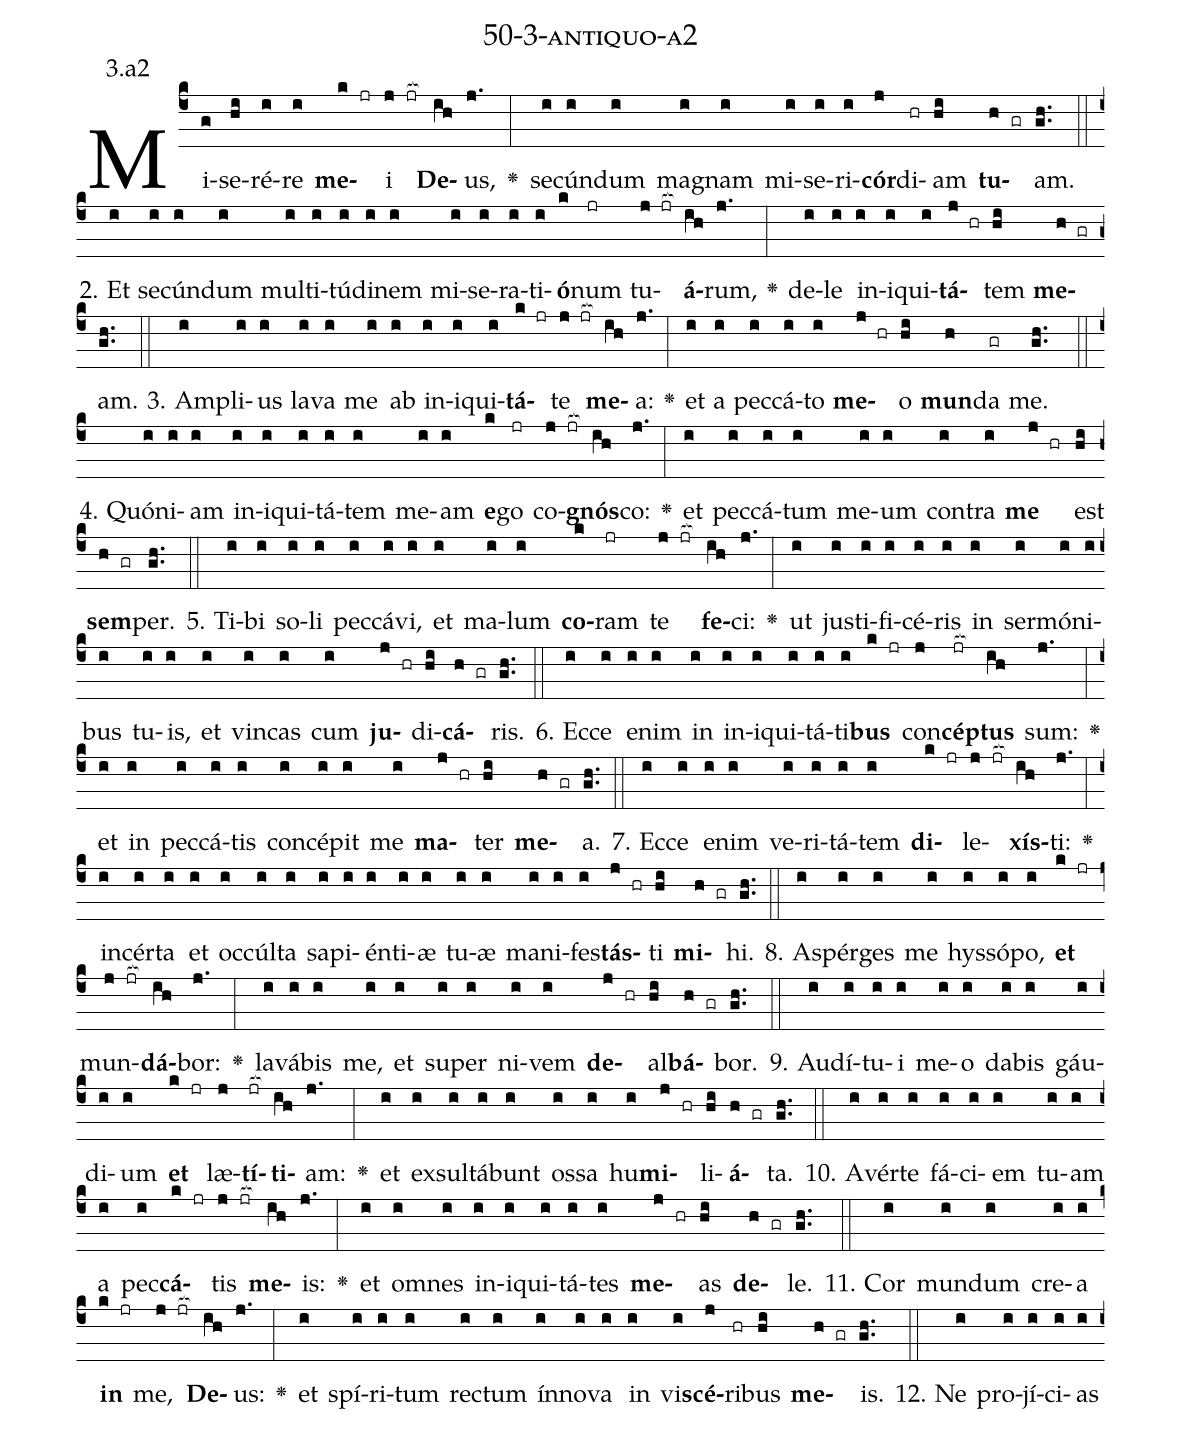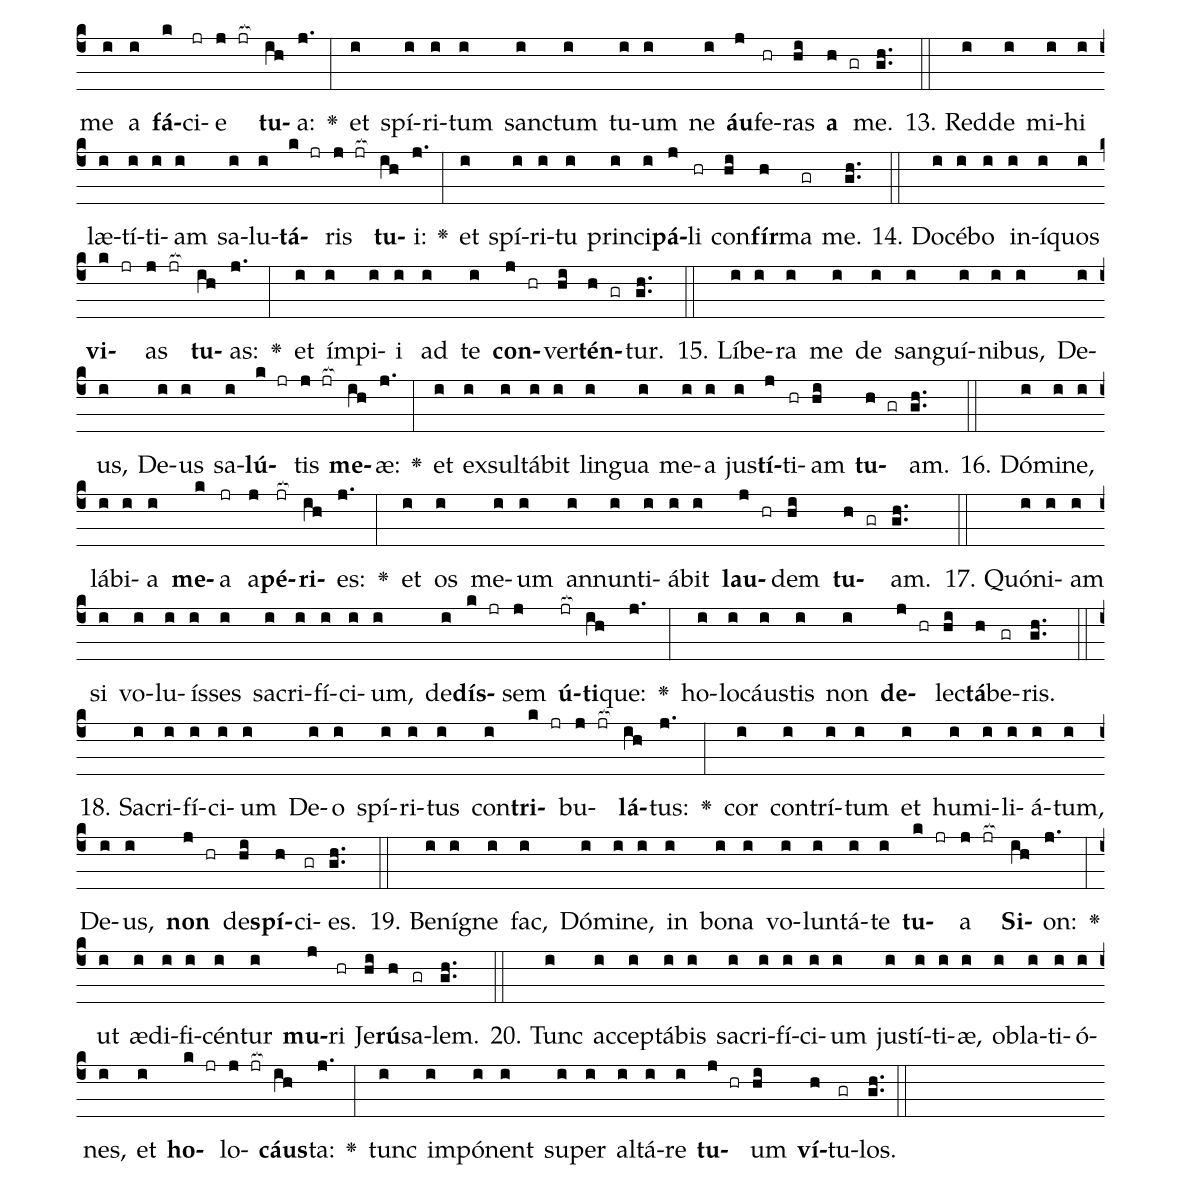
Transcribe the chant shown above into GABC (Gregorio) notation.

name: 50-3-antiquo-a2;
annotation: 3.a2;
%%
(c4)Mi(g)se(hi)ré(i)re(i) <b>me</b>(k jr)i(j jr[ocb:1{]) <b>De</b>(ih[ocb:0}])us,(j.) <v>\greheightstar</v>(:) se(i)cún(i)dum(i) ma(i)gnam(i) mi(i)se(i)ri(i)<b>cór</b>(j)di(hr)am(hi) <b>tu</b>(h gr)am.(gh..) (::)
2. Et(i) se(i)cún(i)dum(i) mul(i)ti(i)tú(i)di(i)nem(i) mi(i)se(i)ra(i)ti(i)<b>ó</b>(k)num(jr) tu(j jr[ocb:1{])<b>á</b>(ih[ocb:0}])rum,(j.) <v>\greheightstar</v>(:) de(i)le(i) in(i)i(i)qui(i)<b>tá</b>(j hr)tem(hi) <b>me</b>(h gr)am.(gh..) (::)
3. Am(i)pli(i)us(i) la(i)va(i) me(i) ab(i) in(i)i(i)qui(i)<b>tá</b>(k jr)te(j jr[ocb:1{]) <b>me</b>(ih[ocb:0}])a:(j.) <v>\greheightstar</v>(:) et(i) a(i) pec(i)cá(i)to(i) <b>me</b>(j hr)o(hi) <b>mun</b>(h)da(gr) me.(gh..) (::)
4. Quón(i)i(i)am(i) in(i)i(i)qui(i)tá(i)tem(i) me(i)am(i) <b>e</b>(k)go(jr) co(j jr[ocb:1{])<b>gnós</b>(ih[ocb:0}])co:(j.) <v>\greheightstar</v>(:) et(i) pec(i)cá(i)tum(i) me(i)um(i) con(i)tra(i) <b>me</b>(j hr) est(hi) <b>sem</b>(h gr)per.(gh..) (::)
5. Ti(i)bi(i) so(i)li(i) pec(i)cá(i)vi,(i) et(i) ma(i)lum(i) <b>co</b>(k)ram(jr) te(j jr[ocb:1{]) <b>fe</b>(ih[ocb:0}])ci:(j.) <v>\greheightstar</v>(:) ut(i) jus(i)ti(i)fi(i)cé(i)ris(i) in(i) ser(i)mó(i)ni(i)bus(i) tu(i)is,(i) et(i) vin(i)cas(i) cum(i) <b>ju</b>(j hr)di(hi)<b>cá</b>(h gr)ris.(gh..) (::)
6. Ec(i)ce(i) e(i)nim(i) in(i) in(i)i(i)qui(i)tá(i)ti(i)<b>bus</b>(k jr) con(j)<b>cép</b>(jr[ocb:1{])<b>tus</b>(ih[ocb:0}]) sum:(j.) <v>\greheightstar</v>(:) et(i) in(i) pec(i)cá(i)tis(i) con(i)cé(i)pit(i) me(i) <b>ma</b>(j hr)ter(hi) <b>me</b>(h gr)a.(gh..) (::)
7. Ec(i)ce(i) e(i)nim(i) ve(i)ri(i)tá(i)tem(i) <b>di</b>(k jr)le(j jr[ocb:1{])<b>xís</b>(ih[ocb:0}])ti:(j.) <v>\greheightstar</v>(:) in(i)cér(i)ta(i) et(i) oc(i)cúl(i)ta(i) sa(i)pi(i)én(i)ti(i)æ(i) tu(i)æ(i) ma(i)ni(i)fes(i)<b>tás</b>(j hr)ti(hi) <b>mi</b>(h gr)hi.(gh..) (::)
8. A(i)spér(i)ges(i) me(i) hys(i)só(i)po,(i) <b>et</b>(k jr) mun(j jr[ocb:1{])<b>dá</b>(ih[ocb:0}])bor:(j.) <v>\greheightstar</v>(:) la(i)vá(i)bis(i) me,(i) et(i) su(i)per(i) ni(i)vem(i) <b>de</b>(j hr)al(hi)<b>bá</b>(h gr)bor.(gh..) (::)
9. Au(i)dí(i)tu(i)i(i) me(i)o(i) da(i)bis(i) gáu(i)di(i)um(i) <b>et</b>(k jr) læ(j)<b>tí</b>(jr[ocb:1{])<b>ti</b>(ih[ocb:0}])am:(j.) <v>\greheightstar</v>(:) et(i) ex(i)sul(i)tá(i)bunt(i) os(i)sa(i) hu(i)<b>mi</b>(j hr)li(hi)<b>á</b>(h gr)ta.(gh..) (::)
10. A(i)vér(i)te(i) fá(i)ci(i)em(i) tu(i)am(i) a(i) pec(i)<b>cá</b>(k jr)tis(j jr[ocb:1{]) <b>me</b>(ih[ocb:0}])is:(j.) <v>\greheightstar</v>(:) et(i) om(i)nes(i) in(i)i(i)qui(i)tá(i)tes(i) <b>me</b>(j hr)as(hi) <b>de</b>(h gr)le.(gh..) (::)
11. Cor(i) mun(i)dum(i) cre(i)a(i) <b>in</b>(k jr) me,(j jr[ocb:1{]) <b>De</b>(ih[ocb:0}])us:(j.) <v>\greheightstar</v>(:) et(i) spí(i)ri(i)tum(i) rec(i)tum(i) ín(i)no(i)va(i) in(i) vi(i)<b>scé</b>(j)ri(hr)bus(hi) <b>me</b>(h gr)is.(gh..) (::)
12. Ne(i) pro(i)jí(i)ci(i)as(i) me(i) a(i) <b>fá</b>(k)ci(jr)e(j jr[ocb:1{]) <b>tu</b>(ih[ocb:0}])a:(j.) <v>\greheightstar</v>(:) et(i) spí(i)ri(i)tum(i) sanc(i)tum(i) tu(i)um(i) ne(i) <b>áu</b>(j)fe(hr)ras(hi) <b>a</b>(h gr) me.(gh..) (::)
13. Red(i)de(i) mi(i)hi(i) læ(i)tí(i)ti(i)am(i) sa(i)lu(i)<b>tá</b>(k jr)ris(j jr[ocb:1{]) <b>tu</b>(ih[ocb:0}])i:(j.) <v>\greheightstar</v>(:) et(i) spí(i)ri(i)tu(i) prin(i)ci(i)<b>pá</b>(j)li(hr) con(hi)<b>fír</b>(h)ma(gr) me.(gh..) (::)
14. Do(i)cé(i)bo(i) in(i)í(i)quos(i) <b>vi</b>(k jr)as(j jr[ocb:1{]) <b>tu</b>(ih[ocb:0}])as:(j.) <v>\greheightstar</v>(:) et(i) ím(i)pi(i)i(i) ad(i) te(i) <b>con</b>(j hr)ver(hi)<b>tén</b>(h gr)tur.(gh..) (::)
15. Lí(i)be(i)ra(i) me(i) de(i) san(i)guí(i)ni(i)bus,(i) De(i)us,(i) De(i)us(i) sa(i)<b>lú</b>(k jr)tis(j jr[ocb:1{]) <b>me</b>(ih[ocb:0}])æ:(j.) <v>\greheightstar</v>(:) et(i) ex(i)sul(i)tá(i)bit(i) lin(i)gua(i) me(i)a(i) jus(i)<b>tí</b>(j)ti(hr)am(hi) <b>tu</b>(h gr)am.(gh..) (::)
16. Dó(i)mi(i)ne,(i) lá(i)bi(i)a(i) <b>me</b>(k)a(jr) a(j)<b>pé</b>(jr[ocb:1{])<b>ri</b>(ih[ocb:0}])es:(j.) <v>\greheightstar</v>(:) et(i) os(i) me(i)um(i) an(i)nun(i)ti(i)á(i)bit(i) <b>lau</b>(j hr)dem(hi) <b>tu</b>(h gr)am.(gh..) (::)
17. Quón(i)i(i)am(i) si(i) vo(i)lu(i)ís(i)ses(i) sa(i)cri(i)fí(i)ci(i)um,(i) de(i)<b>dís</b>(k jr)sem(j) <b>ú</b>(jr[ocb:1{])<b>ti</b>(ih[ocb:0}])que:(j.) <v>\greheightstar</v>(:) ho(i)lo(i)cáus(i)tis(i) non(i) <b>de</b>(j hr)lec(hi)<b>tá</b>(h)be(gr)ris.(gh..) (::)
18. Sa(i)cri(i)fí(i)ci(i)um(i) De(i)o(i) spí(i)ri(i)tus(i) con(i)<b>tri</b>(k jr)bu(j jr[ocb:1{])<b>lá</b>(ih[ocb:0}])tus:(j.) <v>\greheightstar</v>(:) cor(i) con(i)trí(i)tum(i) et(i) hu(i)mi(i)li(i)á(i)tum,(i) De(i)us,(i) <b>non</b>(j hr) de(hi)<b>spí</b>(h)ci(gr)es.(gh..) (::)
19. Be(i)ní(i)gne(i) fac,(i) Dó(i)mi(i)ne,(i) in(i) bo(i)na(i) vo(i)lun(i)tá(i)te(i) <b>tu</b>(k jr)a(j jr[ocb:1{]) <b>Si</b>(ih[ocb:0}])on:(j.) <v>\greheightstar</v>(:) ut(i) æ(i)di(i)fi(i)cén(i)tur(i) <b>mu</b>(j)ri(hr) Je(hi)<b>rú</b>(h)sa(gr)lem.(gh..) (::)
20. Tunc(i) ac(i)cep(i)tá(i)bis(i) sa(i)cri(i)fí(i)ci(i)um(i) jus(i)tí(i)ti(i)æ,(i) ob(i)la(i)ti(i)ó(i)nes,(i) et(i) <b>ho</b>(k jr)lo(j jr[ocb:1{])<b>cáus</b>(ih[ocb:0}])ta:(j.) <v>\greheightstar</v>(:) tunc(i) im(i)pó(i)nent(i) su(i)per(i) al(i)tá(i)re(i) <b>tu</b>(j hr)um(hi) <b>ví</b>(h)tu(gr)los.(gh..) (::)
